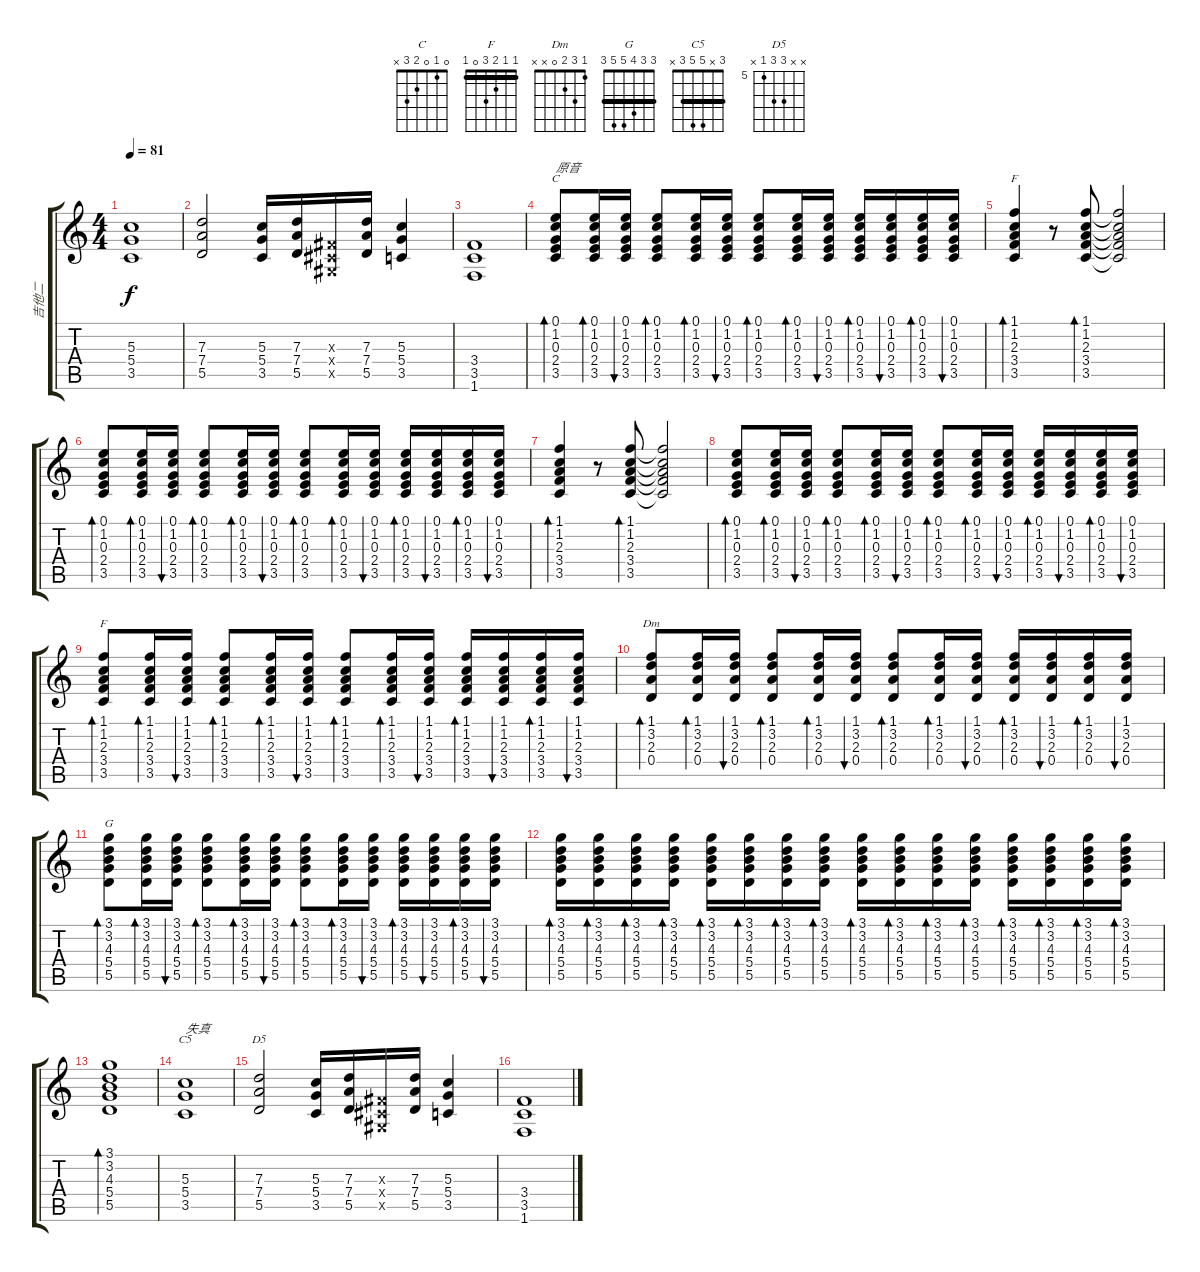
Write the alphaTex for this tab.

\track ("吉他二" "吉他二") {instrument overdrivenguitar}
\staff {score tabs}
\tuning (E4 B3 G3 D3 A2 E2) {hide}
\chord ("C" 0 1 0 2 3 x)
\chord ("F" 1 1 2 3 3 x) {barre 1}
\chord ("F" 1 1 2 3 0 1) {barre 1}
\chord ("Dm" 1 3 2 0 x x)
\chord ("G" 3 3 4 5 5 3) {barre 3}
\chord ("C5" 3 x 5 5 3 x) {barre 3}
\chord ("D5" x x 7 7 5 x) {firstfret 5}
\ts (4 4)
\tempo 81
\clef g2
\ks c
(5.3 5.4 3.5).1{dy f} |
(7.3 7.4 5.5).2 (5.3 5.4 3.5).16 (7.3 7.4 5.5).16 (-1.3{x} -1.4{x} -1.5{x}).16 (7.3 7.4 5.5).16 (5.3 5.4 3.5).4 |
(3.4 3.5 1.6).1 |
(0.1 1.2 0.3 2.4 3.5).8{bd 60 ch "C" txt "原音" instrument acousticguitarsteel} (0.1 1.2 0.3 2.4 3.5).16{bd 60} (0.1 1.2 0.3 2.4 3.5).16{bu 60} (0.1 1.2 0.3 2.4 3.5).8{bd 60} (0.1 1.2 0.3 2.4 3.5).16{bd 60} (0.1 1.2 0.3 2.4 3.5).16{bu 60} (0.1 1.2 0.3 2.4 3.5).8{bd 60} (0.1 1.2 0.3 2.4 3.5).16{bd 60} (0.1 1.2 0.3 2.4 3.5).16{bu 60} (0.1 1.2 0.3 2.4 3.5).16{bd 60} (0.1 1.2 0.3 2.4 3.5).16{bu 60} (0.1 1.2 0.3 2.4 3.5).16{bd 60} (0.1 1.2 0.3 2.4 3.5).16{bu 60} |
(1.1 1.2 2.3 3.4 3.5).4{bd 60 ch "F"} r.8 (1.1 1.2 2.3 3.4 3.5).8{bd 60} (1.1{t} 1.2{t} 2.3{t} 3.4{t} 3.5{t}).2 |
(0.1 1.2 0.3 2.4 3.5).8{bd 60} (0.1 1.2 0.3 2.4 3.5).16{bd 60} (0.1 1.2 0.3 2.4 3.5).16{bu 60} (0.1 1.2 0.3 2.4 3.5).8{bd 60} (0.1 1.2 0.3 2.4 3.5).16{bd 60} (0.1 1.2 0.3 2.4 3.5).16{bu 60} (0.1 1.2 0.3 2.4 3.5).8{bd 60} (0.1 1.2 0.3 2.4 3.5).16{bd 60} (0.1 1.2 0.3 2.4 3.5).16{bu 60} (0.1 1.2 0.3 2.4 3.5).16{bd 60} (0.1 1.2 0.3 2.4 3.5).16{bu 60} (0.1 1.2 0.3 2.4 3.5).16{bd 60} (0.1 1.2 0.3 2.4 3.5).16{bu 60} |
(1.1 1.2 2.3 3.4 3.5).4{bd 60} r.8 (1.1 1.2 2.3 3.4 3.5).8{bd 60} (1.1{t} 1.2{t} 2.3{t} 3.4{t} 3.5{t}).2 |
(0.1 1.2 0.3 2.4 3.5).8{bd 60} (0.1 1.2 0.3 2.4 3.5).16{bd 60} (0.1 1.2 0.3 2.4 3.5).16{bu 60} (0.1 1.2 0.3 2.4 3.5).8{bd 60} (0.1 1.2 0.3 2.4 3.5).16{bd 60} (0.1 1.2 0.3 2.4 3.5).16{bu 60} (0.1 1.2 0.3 2.4 3.5).8{bd 60} (0.1 1.2 0.3 2.4 3.5).16{bd 60} (0.1 1.2 0.3 2.4 3.5).16{bu 60} (0.1 1.2 0.3 2.4 3.5).16{bd 60} (0.1 1.2 0.3 2.4 3.5).16{bu 60} (0.1 1.2 0.3 2.4 3.5).16{bd 60} (0.1 1.2 0.3 2.4 3.5).16{bu 60} |
(1.1 1.2 2.3 3.4 3.5).8{bd 60 ch "F"} (1.1 1.2 2.3 3.4 3.5).16{bd 60} (1.1 1.2 2.3 3.4 3.5).16{bu 60} (1.1 1.2 2.3 3.4 3.5).8{bd 60} (1.1 1.2 2.3 3.4 3.5).16{bd 60} (1.1 1.2 2.3 3.4 3.5).16{bu 60} (1.1 1.2 2.3 3.4 3.5).8{bd 60} (1.1 1.2 2.3 3.4 3.5).16{bd 60} (1.1 1.2 2.3 3.4 3.5).16{bu 60} (1.1 1.2 2.3 3.4 3.5).16{bd 60} (1.1 1.2 2.3 3.4 3.5).16{bu 60} (1.1 1.2 2.3 3.4 3.5).16{bd 60} (1.1 1.2 2.3 3.4 3.5).16{bu 60} |
(1.1 3.2 2.3 0.4).8{bd 60 ch "Dm"} (1.1 3.2 2.3 0.4).16{bd 60} (1.1 3.2 2.3 0.4).16{bu 60} (1.1 3.2 2.3 0.4).8{bd 60} (1.1 3.2 2.3 0.4).16{bd 60} (1.1 3.2 2.3 0.4).16{bu 60} (1.1 3.2 2.3 0.4).8{bd 60} (1.1 3.2 2.3 0.4).16{bd 60} (1.1 3.2 2.3 0.4).16{bu 60} (1.1 3.2 2.3 0.4).16{bd 60} (1.1 3.2 2.3 0.4).16{bu 60} (1.1 3.2 2.3 0.4).16{bd 60} (1.1 3.2 2.3 0.4).16{bu 60} |
(3.1 3.2 4.3 5.4 5.5).8{bd 60 ch "G"} (3.1 3.2 4.3 5.4 5.5).16{bd 60} (3.1 3.2 4.3 5.4 5.5).16{bu 60} (3.1 3.2 4.3 5.4 5.5).8{bd 60} (3.1 3.2 4.3 5.4 5.5).16{bd 60} (3.1 3.2 4.3 5.4 5.5).16{bu 60} (3.1 3.2 4.3 5.4 5.5).8{bd 60} (3.1 3.2 4.3 5.4 5.5).16{bd 60} (3.1 3.2 4.3 5.4 5.5).16{bu 60} (3.1 3.2 4.3 5.4 5.5).16{bd 60} (3.1 3.2 4.3 5.4 5.5).16{bu 60} (3.1 3.2 4.3 5.4 5.5).16{bd 60} (3.1 3.2 4.3 5.4 5.5).16{bu 60} |
(3.1 3.2 4.3 5.4 5.5).16{bd 60} (3.1 3.2 4.3 5.4 5.5).16{bd 60} (3.1 3.2 4.3 5.4 5.5).16{bd 60} (3.1 3.2 4.3 5.4 5.5).16{bd 60} (3.1 3.2 4.3 5.4 5.5).16{bd 60} (3.1 3.2 4.3 5.4 5.5).16{bd 60} (3.1 3.2 4.3 5.4 5.5).16{bd 60} (3.1 3.2 4.3 5.4 5.5).16{bd 60} (3.1 3.2 4.3 5.4 5.5).16{bd 60} (3.1 3.2 4.3 5.4 5.5).16{bd 60} (3.1 3.2 4.3 5.4 5.5).16{bd 60} (3.1 3.2 4.3 5.4 5.5).16{bd 60} (3.1 3.2 4.3 5.4 5.5).16{bd 60} (3.1 3.2 4.3 5.4 5.5).16{bd 60} (3.1 3.2 4.3 5.4 5.5).16{bd 60} (3.1 3.2 4.3 5.4 5.5).16{bd 60} |
(3.1 3.2 4.3 5.4 5.5).1{bd 60} |
(5.3 5.4 3.5).1{ch "C5" txt "失真" instrument overdrivenguitar} |
(7.3 7.4 5.5).2{ch "D5"} (5.3 5.4 3.5).16 (7.3 7.4 5.5).16 (-1.3{x} -1.4{x} -1.5{x}).16 (7.3 7.4 5.5).16 (5.3 5.4 3.5).4 |
(3.4 3.5 1.6).1
